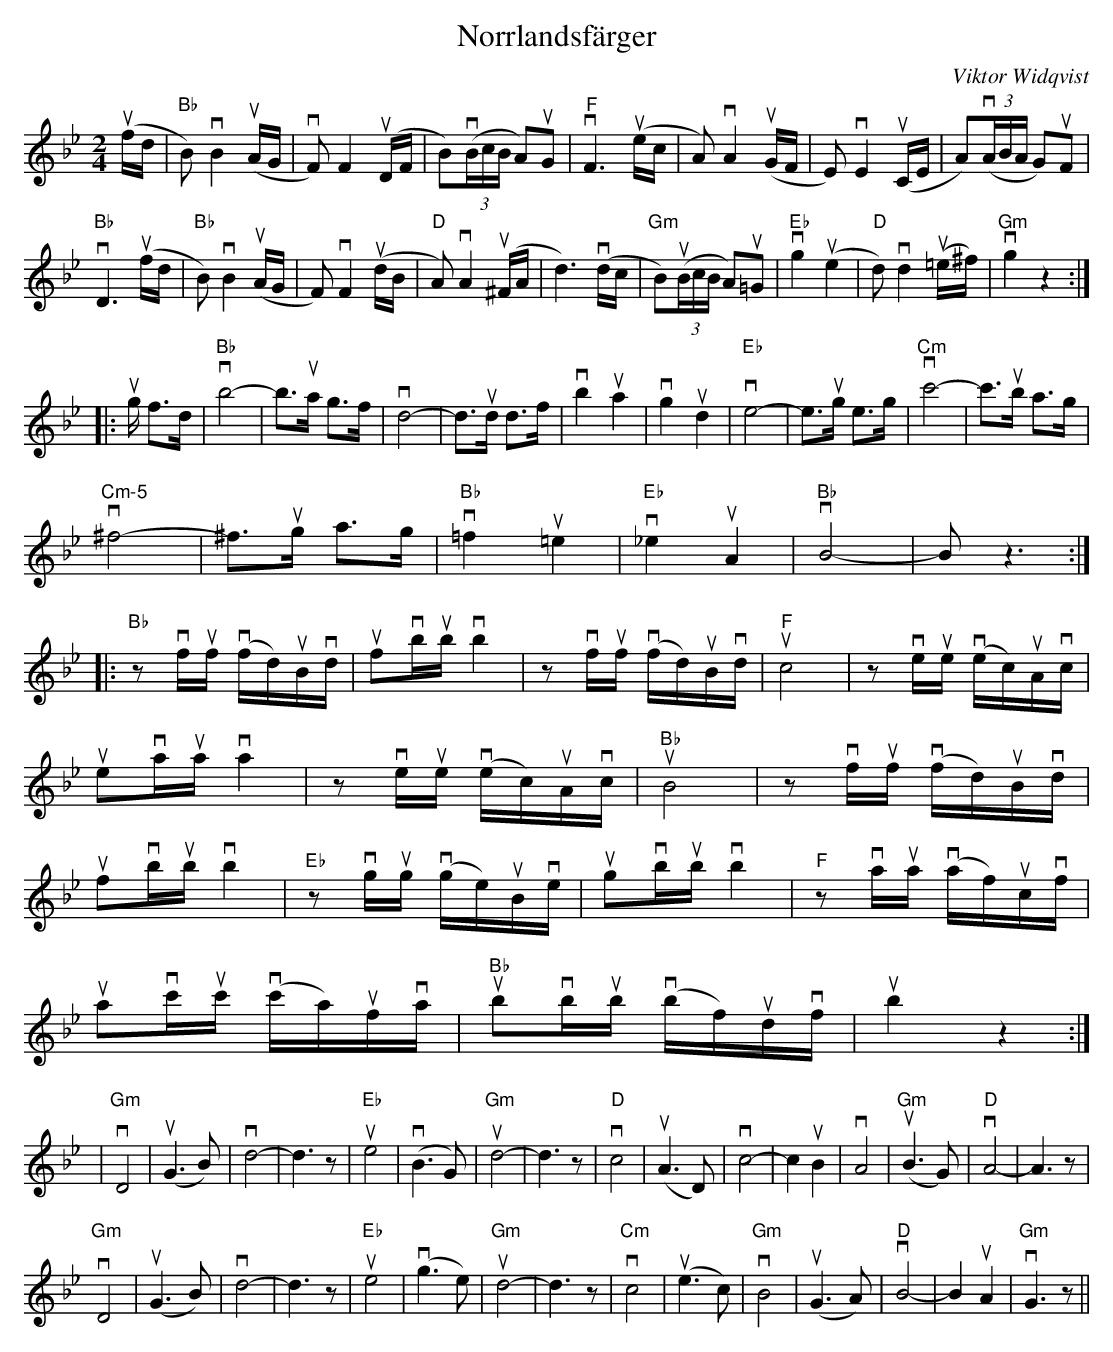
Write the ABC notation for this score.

X:1
T:Norrlandsfärger
M:2/4
C:Viktor Widqvist
L:1/8
K:Bb
u(f/d/ |"Bb" B)vB2u(A/G/ | vF)F2u(D/F/ | B)(v(3B/c/B/ A)uG | "F"vF3u(e/c/ | A)vA2u(G/F/ | E)vE2u(C/E/ | A)(v(3A/B/A/ G)uF |
"Bb" vD3u(f/d/ | "Bb" B)vB2 u(A/G/ | F)vF2u(d/B/ | "D"A)vA2u(^F/A/ | d3)v(d/c/ | "Gm"B)(u(3B/c/B/ A)u=G | "Eb"vg2 (u'e2 | "D"d)vd2u(=e/^f/) | "Gm"vg2z2 :|
|:ug/ f>d | "Bb"vb4- |b3/ua/ g>f | vd4- |d3/ud/ d>f | vb2 ua2 | vg2 ud2 | "Eb"ve4- |e3/ug/ e>g |"Cm" vc'4- | c'3/ub/ a>g |
"Cm-5"v^f4- |^f3/ug/ a>g | "Bb"v=f2 u=e2 | "Eb"v_e2 uA2 | "Bb"vB4- | B z3 :|
|:"Bb"zvf/2uf/2 (vf/2d/)2uB/2vd/2 | ufvb/2ub/2 vb2 |zvf/2uf/2 (vf/2d/2)uB/2vd/2 | "F"uc4 |zve/2ue/2 (ve/2c/2)uA/2vc/2 |
ueva/2ua/2 va2 |zve/2ue/2 (ve/2c/2)uA/2vc/2 | "Bb"uB4 |zvf/2uf/2 v(f/2d/2)uB/2vd/2 |
ufvb/2ub/2 vb2 |"Eb"zvg/2ug/2 (vg/2e/2)uB/2ve/2 | ugvb/2ub/2 vb2 |"F"zva/2ua/2 (va/2f/2)uc/2vf/2 |
uavc'/2uc'/2 (vc'/2a/2)uf/2va/2 | "Bb"ubvb/2ub/2 v(b/2f/2)ud/2vf/2 | ub2z2 :|
K:Gm
|"Gm" vD4 | u(G2>B2) | vd4- |d3z| "Eb"ue4 | v(B2>G2) | "Gm"ud4- |d3z| "D"vc4 | u(A2>D2) | vc4- | c2 uB2 | vA4 | "Gm"u(B2>G2) | "D" vA4- | A3z|
"Gm"vD4 | u(G2>B2) | vd4- |d3z| "Eb"ue4 | v(g2>e2) | "Gm"ud4- |d3z|  "Cm"vc4 | u(e2>c2) | "Gm"vB4 | u(G2>A2) | "D"vB4- | B2 uA2 | "Gm"vG3z ||
